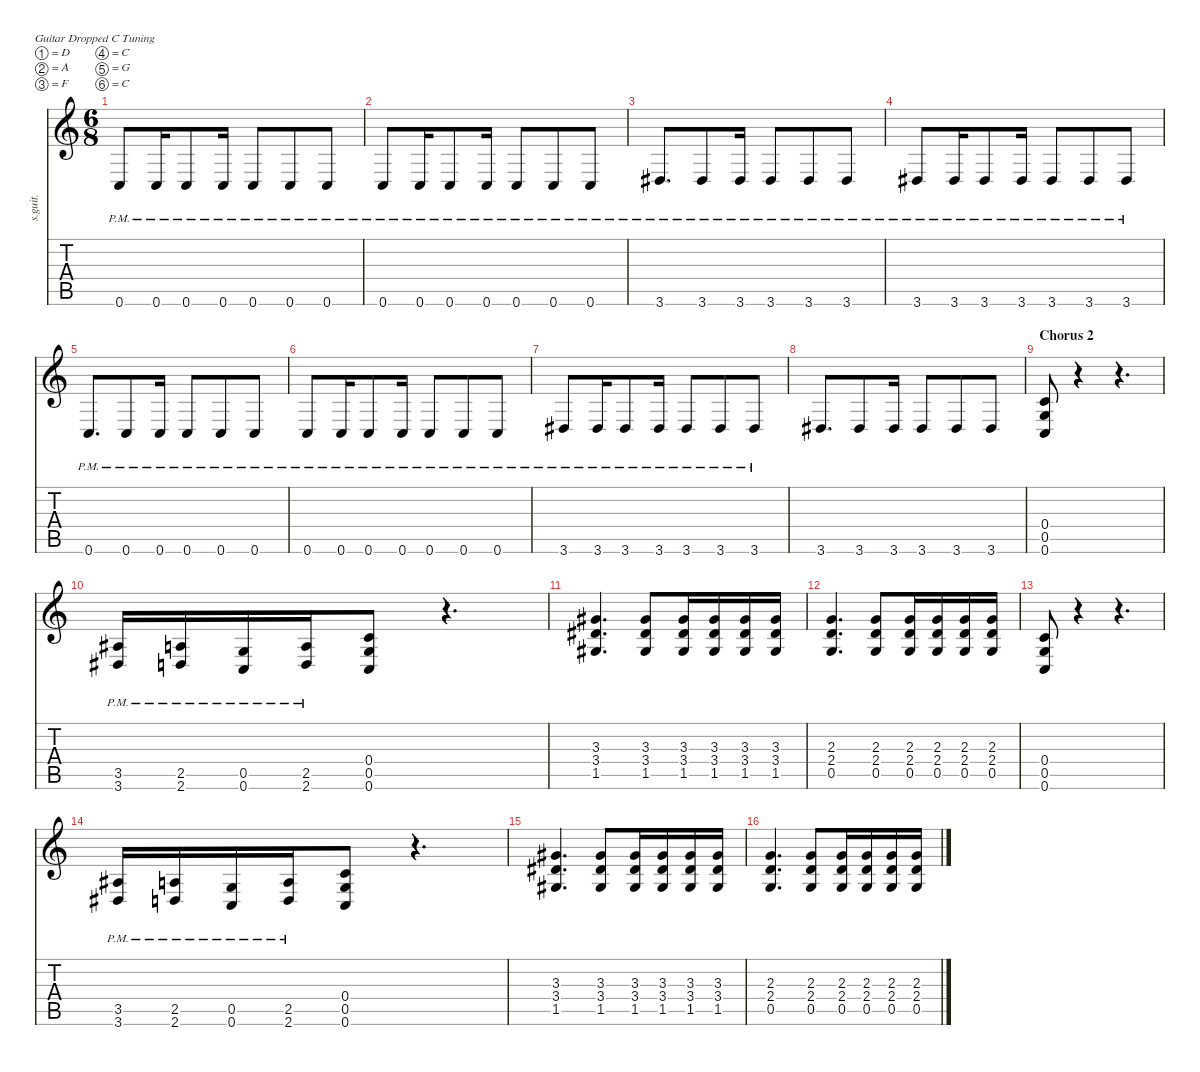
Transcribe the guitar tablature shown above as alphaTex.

\defaultSystemsLayout 4
\hideDynamics
\bracketExtendMode nobrackets
\track ("Daron Malakian" "s.guit.") {instrument distortionguitar}
\staff {score tabs}
\tuning (D4 A3 F3 C3 G2 C2)
\ts (6 8)
\tempo (114 hide)
\clef g2
\ks c
0.6{pm}.8{lyrics (0 "") lyrics (1 "") lyrics (2 "") lyrics (3 "") lyrics (4 "") dy f} 0.6{pm}.16{lyrics (0 "") lyrics (1 "") lyrics (2 "") lyrics (3 "") lyrics (4 "")} 0.6{pm}.8{lyrics (0 "") lyrics (1 "") lyrics (2 "") lyrics (3 "") lyrics (4 "")} 0.6{pm}.16{lyrics (0 "") lyrics (1 "") lyrics (2 "") lyrics (3 "") lyrics (4 "")} 0.6{pm}.8{lyrics (0 "") lyrics (1 "") lyrics (2 "") lyrics (3 "") lyrics (4 "")} 0.6{pm}.8{lyrics (0 "") lyrics (1 "") lyrics (2 "") lyrics (3 "") lyrics (4 "")} 0.6{pm}.8{lyrics (0 "") lyrics (1 "") lyrics (2 "") lyrics (3 "") lyrics (4 "")} |
0.6{pm}.8{lyrics (0 "") lyrics (1 "") lyrics (2 "") lyrics (3 "") lyrics (4 "")} 0.6{pm}.16{lyrics (0 "") lyrics (1 "") lyrics (2 "") lyrics (3 "") lyrics (4 "")} 0.6{pm}.8{lyrics (0 "") lyrics (1 "") lyrics (2 "") lyrics (3 "") lyrics (4 "")} 0.6{pm}.16{lyrics (0 "") lyrics (1 "") lyrics (2 "") lyrics (3 "") lyrics (4 "")} 0.6{pm}.8{lyrics (0 "") lyrics (1 "") lyrics (2 "") lyrics (3 "") lyrics (4 "")} 0.6{pm}.8{lyrics (0 "") lyrics (1 "") lyrics (2 "") lyrics (3 "") lyrics (4 "")} 0.6{pm}.8{lyrics (0 "") lyrics (1 "") lyrics (2 "") lyrics (3 "") lyrics (4 "")} |
3.6{pm acc #}.8{d lyrics (0 "") lyrics (1 "") lyrics (2 "") lyrics (3 "") lyrics (4 "")} 3.6{pm acc #}.8{lyrics (0 "") lyrics (1 "") lyrics (2 "") lyrics (3 "") lyrics (4 "")} 3.6{pm acc #}.16{lyrics (0 "") lyrics (1 "") lyrics (2 "") lyrics (3 "") lyrics (4 "")} 3.6{pm acc #}.8{lyrics (0 "") lyrics (1 "") lyrics (2 "") lyrics (3 "") lyrics (4 "")} 3.6{pm acc #}.8{lyrics (0 "") lyrics (1 "") lyrics (2 "") lyrics (3 "") lyrics (4 "")} 3.6{pm acc #}.8{lyrics (0 "") lyrics (1 "") lyrics (2 "") lyrics (3 "") lyrics (4 "")} |
3.6{pm acc #}.8{lyrics (0 "") lyrics (1 "") lyrics (2 "") lyrics (3 "") lyrics (4 "")} 3.6{pm acc #}.16{lyrics (0 "") lyrics (1 "") lyrics (2 "") lyrics (3 "") lyrics (4 "")} 3.6{pm acc #}.8{lyrics (0 "") lyrics (1 "") lyrics (2 "") lyrics (3 "") lyrics (4 "")} 3.6{pm acc #}.16{lyrics (0 "") lyrics (1 "") lyrics (2 "") lyrics (3 "") lyrics (4 "")} 3.6{pm acc #}.8{lyrics (0 "") lyrics (1 "") lyrics (2 "") lyrics (3 "") lyrics (4 "")} 3.6{pm acc #}.8{lyrics (0 "") lyrics (1 "") lyrics (2 "") lyrics (3 "") lyrics (4 "")} 3.6{pm acc #}.8{lyrics (0 "") lyrics (1 "") lyrics (2 "") lyrics (3 "") lyrics (4 "")} |
0.6{pm}.8{d lyrics (0 "") lyrics (1 "") lyrics (2 "") lyrics (3 "") lyrics (4 "")} 0.6{pm}.8{lyrics (0 "") lyrics (1 "") lyrics (2 "") lyrics (3 "") lyrics (4 "")} 0.6{pm}.16{lyrics (0 "") lyrics (1 "") lyrics (2 "") lyrics (3 "") lyrics (4 "")} 0.6{pm}.8{lyrics (0 "") lyrics (1 "") lyrics (2 "") lyrics (3 "") lyrics (4 "")} 0.6{pm}.8{lyrics (0 "") lyrics (1 "") lyrics (2 "") lyrics (3 "") lyrics (4 "")} 0.6{pm}.8{lyrics (0 "") lyrics (1 "") lyrics (2 "") lyrics (3 "") lyrics (4 "")} |
0.6{pm}.8{lyrics (0 "") lyrics (1 "") lyrics (2 "") lyrics (3 "") lyrics (4 "")} 0.6{pm}.16{lyrics (0 "") lyrics (1 "") lyrics (2 "") lyrics (3 "") lyrics (4 "")} 0.6{pm}.8{lyrics (0 "") lyrics (1 "") lyrics (2 "") lyrics (3 "") lyrics (4 "")} 0.6{pm}.16{lyrics (0 "") lyrics (1 "") lyrics (2 "") lyrics (3 "") lyrics (4 "")} 0.6{pm}.8{lyrics (0 "") lyrics (1 "") lyrics (2 "") lyrics (3 "") lyrics (4 "")} 0.6{pm}.8{lyrics (0 "") lyrics (1 "") lyrics (2 "") lyrics (3 "") lyrics (4 "")} 0.6{pm}.8{lyrics (0 "") lyrics (1 "") lyrics (2 "") lyrics (3 "") lyrics (4 "")} |
3.6{pm acc #}.8{lyrics (0 "") lyrics (1 "") lyrics (2 "") lyrics (3 "") lyrics (4 "")} 3.6{pm acc #}.16{lyrics (0 "") lyrics (1 "") lyrics (2 "") lyrics (3 "") lyrics (4 "")} 3.6{pm acc #}.8{lyrics (0 "") lyrics (1 "") lyrics (2 "") lyrics (3 "") lyrics (4 "")} 3.6{pm acc #}.16{lyrics (0 "") lyrics (1 "") lyrics (2 "") lyrics (3 "") lyrics (4 "")} 3.6{pm acc #}.8{lyrics (0 "") lyrics (1 "") lyrics (2 "") lyrics (3 "") lyrics (4 "")} 3.6{pm acc #}.8{lyrics (0 "") lyrics (1 "") lyrics (2 "") lyrics (3 "") lyrics (4 "")} 3.6{pm acc #}.8{lyrics (0 "") lyrics (1 "") lyrics (2 "") lyrics (3 "") lyrics (4 "")} |
3.6{acc #}.8{d lyrics (0 "") lyrics (1 "") lyrics (2 "") lyrics (3 "") lyrics (4 "")} 3.6{acc #}.8{lyrics (0 "") lyrics (1 "") lyrics (2 "") lyrics (3 "") lyrics (4 "")} 3.6{acc #}.16{lyrics (0 "") lyrics (1 "") lyrics (2 "") lyrics (3 "") lyrics (4 "")} 3.6{acc #}.8{lyrics (0 "") lyrics (1 "") lyrics (2 "") lyrics (3 "") lyrics (4 "")} 3.6{acc #}.8{lyrics (0 "") lyrics (1 "") lyrics (2 "") lyrics (3 "") lyrics (4 "")} 3.6{acc #}.8{lyrics (0 "") lyrics (1 "") lyrics (2 "") lyrics (3 "") lyrics (4 "")} |
\section ("" "Chorus 2")
\tempo (120 hide)
(0.4 0.5 0.6).8{lyrics (0 "") lyrics (1 "") lyrics (2 "") lyrics (3 "") lyrics (4 "")} r.4 r.4{d} |
(3.5{pm acc #} 3.6{pm acc #}).16{lyrics (0 "") lyrics (1 "") lyrics (2 "") lyrics (3 "") lyrics (4 "")} (2.5{pm} 2.6{pm}).16{lyrics (0 "") lyrics (1 "") lyrics (2 "") lyrics (3 "") lyrics (4 "")} (0.5{pm} 0.6{pm}).16{lyrics (0 "") lyrics (1 "") lyrics (2 "") lyrics (3 "") lyrics (4 "")} (2.5{pm} 2.6{pm}).16{lyrics (0 "") lyrics (1 "") lyrics (2 "") lyrics (3 "") lyrics (4 "")} (0.4 0.5 0.6).8{lyrics (0 "") lyrics (1 "") lyrics (2 "") lyrics (3 "") lyrics (4 "")} r.4{d} |
(3.3{acc #} 3.4{acc #} 1.5{acc #}).4{d lyrics (0 "") lyrics (1 "") lyrics (2 "") lyrics (3 "") lyrics (4 "")} (3.3{acc #} 3.4{acc #} 1.5{acc #}).8{lyrics (0 "") lyrics (1 "") lyrics (2 "") lyrics (3 "") lyrics (4 "")} (3.3{acc #} 3.4{acc #} 1.5{acc #}).16{lyrics (0 "") lyrics (1 "") lyrics (2 "") lyrics (3 "") lyrics (4 "")} (3.3{acc #} 3.4{acc #} 1.5{acc #}).16{lyrics (0 "") lyrics (1 "") lyrics (2 "") lyrics (3 "") lyrics (4 "")} (3.3{acc #} 3.4{acc #} 1.5{acc #}).16{lyrics (0 "") lyrics (1 "") lyrics (2 "") lyrics (3 "") lyrics (4 "")} (3.3{acc #} 3.4{acc #} 1.5{acc #}).16{lyrics (0 "") lyrics (1 "") lyrics (2 "") lyrics (3 "") lyrics (4 "")} |
(2.3 2.4 0.5).4{d lyrics (0 "") lyrics (1 "") lyrics (2 "") lyrics (3 "") lyrics (4 "")} (2.3 2.4 0.5).8{lyrics (0 "") lyrics (1 "") lyrics (2 "") lyrics (3 "") lyrics (4 "")} (2.3 2.4 0.5).16{lyrics (0 "") lyrics (1 "") lyrics (2 "") lyrics (3 "") lyrics (4 "")} (2.3 2.4 0.5).16{lyrics (0 "") lyrics (1 "") lyrics (2 "") lyrics (3 "") lyrics (4 "")} (2.3 2.4 0.5).16{lyrics (0 "") lyrics (1 "") lyrics (2 "") lyrics (3 "") lyrics (4 "")} (2.3 2.4 0.5).16{lyrics (0 "") lyrics (1 "") lyrics (2 "") lyrics (3 "") lyrics (4 "")} |
(0.4 0.5 0.6).8{lyrics (0 "") lyrics (1 "") lyrics (2 "") lyrics (3 "") lyrics (4 "")} r.4 r.4{d} |
(3.5{pm acc #} 3.6{pm acc #}).16{lyrics (0 "") lyrics (1 "") lyrics (2 "") lyrics (3 "") lyrics (4 "")} (2.5{pm} 2.6{pm}).16{lyrics (0 "") lyrics (1 "") lyrics (2 "") lyrics (3 "") lyrics (4 "")} (0.5{pm} 0.6{pm}).16{lyrics (0 "") lyrics (1 "") lyrics (2 "") lyrics (3 "") lyrics (4 "")} (2.5{pm} 2.6{pm}).16{lyrics (0 "") lyrics (1 "") lyrics (2 "") lyrics (3 "") lyrics (4 "")} (0.4 0.5 0.6).8{lyrics (0 "") lyrics (1 "") lyrics (2 "") lyrics (3 "") lyrics (4 "")} r.4{d} |
(3.3{acc #} 3.4{acc #} 1.5{acc #}).4{d lyrics (0 "") lyrics (1 "") lyrics (2 "") lyrics (3 "") lyrics (4 "")} (3.3{acc #} 3.4{acc #} 1.5{acc #}).8{lyrics (0 "") lyrics (1 "") lyrics (2 "") lyrics (3 "") lyrics (4 "")} (3.3{acc #} 3.4{acc #} 1.5{acc #}).16{lyrics (0 "") lyrics (1 "") lyrics (2 "") lyrics (3 "") lyrics (4 "")} (3.3{acc #} 3.4{acc #} 1.5{acc #}).16{lyrics (0 "") lyrics (1 "") lyrics (2 "") lyrics (3 "") lyrics (4 "")} (3.3{acc #} 3.4{acc #} 1.5{acc #}).16{lyrics (0 "") lyrics (1 "") lyrics (2 "") lyrics (3 "") lyrics (4 "")} (3.3{acc #} 3.4{acc #} 1.5{acc #}).16{lyrics (0 "") lyrics (1 "") lyrics (2 "") lyrics (3 "") lyrics (4 "")} |
(2.3 2.4 0.5).4{d lyrics (0 "") lyrics (1 "") lyrics (2 "") lyrics (3 "") lyrics (4 "")} (2.3 2.4 0.5).8{lyrics (0 "") lyrics (1 "") lyrics (2 "") lyrics (3 "") lyrics (4 "")} (2.3 2.4 0.5).16{lyrics (0 "") lyrics (1 "") lyrics (2 "") lyrics (3 "") lyrics (4 "")} (2.3 2.4 0.5).16{lyrics (0 "") lyrics (1 "") lyrics (2 "") lyrics (3 "") lyrics (4 "")} (2.3 2.4 0.5).16{lyrics (0 "") lyrics (1 "") lyrics (2 "") lyrics (3 "") lyrics (4 "")} (2.3 2.4 0.5).16{lyrics (0 "") lyrics (1 "") lyrics (2 "") lyrics (3 "") lyrics (4 "")}
